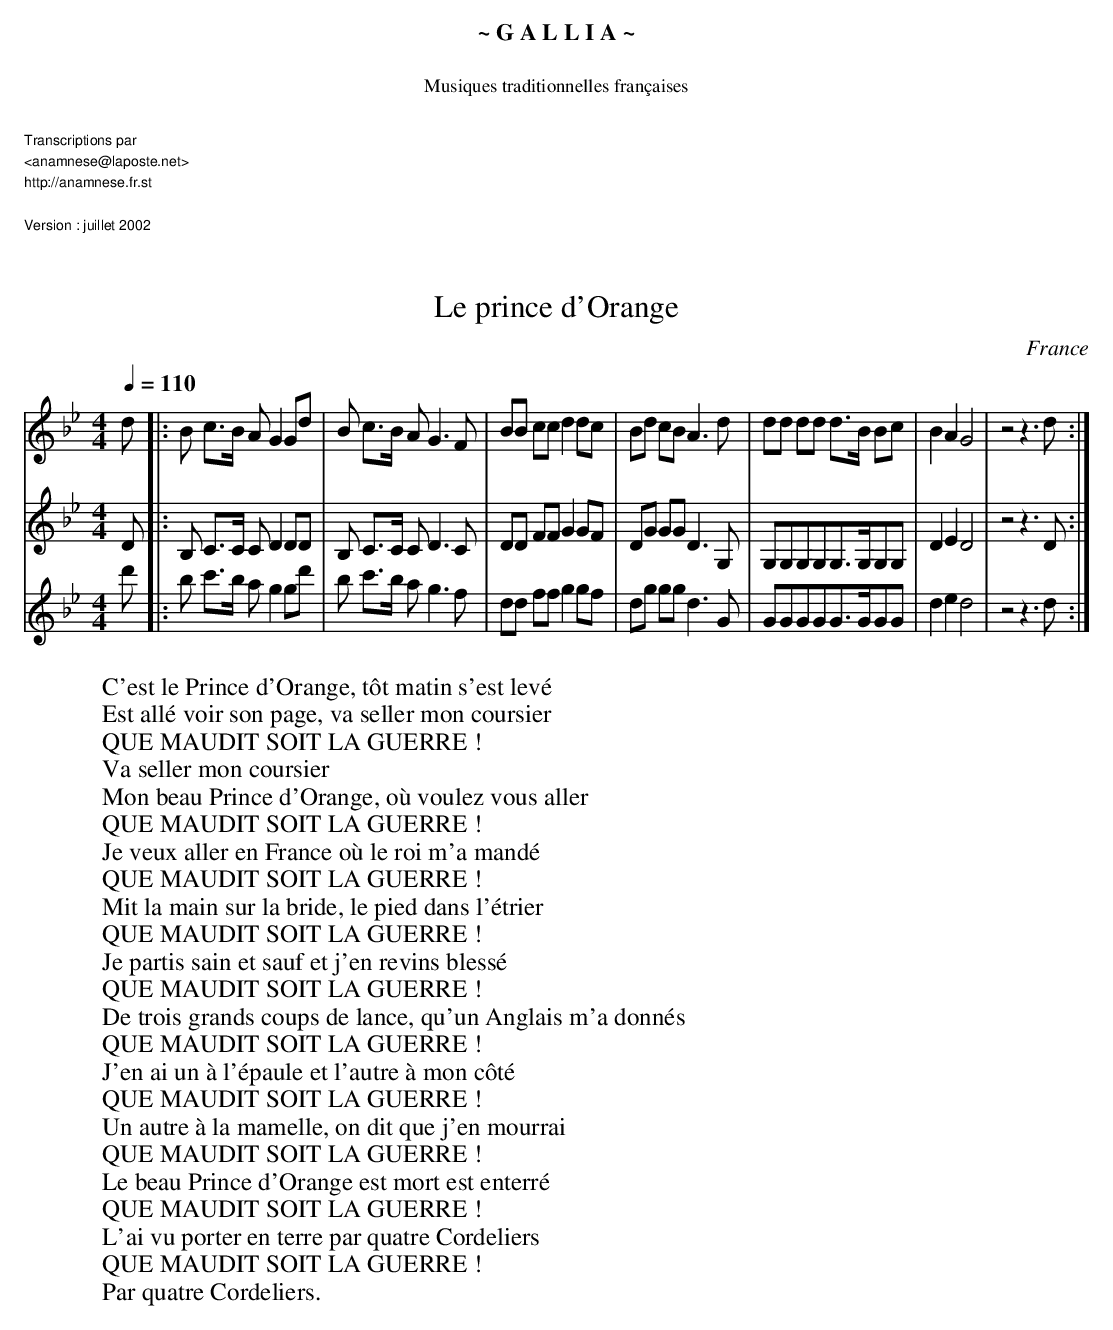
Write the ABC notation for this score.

X:1
T:Le prince d'Orange
O:France
M:4/4
L:1/8
Q:1/4=110
K:Bb
V:1
d |: B c>B A G2 Gd | B c>B A G3 F |\
    BB cc d2 dc | Bd cB A3 d |\
     dd dd d>B Bc| B2 A2 G4 | z4 z3 d :|
V:2
D |: B, C>C C D2 DD | B, C>C C D3 C|\
    DD FF G2 GF | DG GG D3 G,|\
    G,G,G,G,G,>G,G,G,| D2 E2 D4 | z4 z3 D :|
V:3 %je suis encore moins sûr de la troisième voix que du reste...
d' |: b c'>b a g2 gd'| b c'>b a g3 f |\
    dd ff g2 gf | dg gg d3 G |\
    GGGGG>GGG | d2 e2 d4 | z4 z3 d :|
W: C'est le Prince d'Orange, tôt matin s'est levé
W: Est allé voir son page, va seller mon coursier
W: QUE MAUDIT SOIT LA GUERRE !
W: Va seller mon coursier
W: Mon beau Prince d'Orange, où voulez vous aller
W: QUE MAUDIT SOIT LA GUERRE !
W: Je veux aller en France où le roi m'a mandé
W: QUE MAUDIT SOIT LA GUERRE !
W: Mit la main sur la bride, le pied dans l'étrier
W: QUE MAUDIT SOIT LA GUERRE !
W: Je partis sain et sauf et j'en revins blessé
W: QUE MAUDIT SOIT LA GUERRE !
W: De trois grands coups de lance, qu'un Anglais m'a donnés
W: QUE MAUDIT SOIT LA GUERRE !
W: J'en ai un à l'épaule et l'autre à mon côté
W: QUE MAUDIT SOIT LA GUERRE !
W: Un autre à la mamelle, on dit que j'en mourrai
W: QUE MAUDIT SOIT LA GUERRE !
W: Le beau Prince d'Orange est mort est enterré
W: QUE MAUDIT SOIT LA GUERRE !
W: L'ai vu porter en terre par quatre Cordeliers
W: QUE MAUDIT SOIT LA GUERRE !
W: Par quatre Cordeliers.
